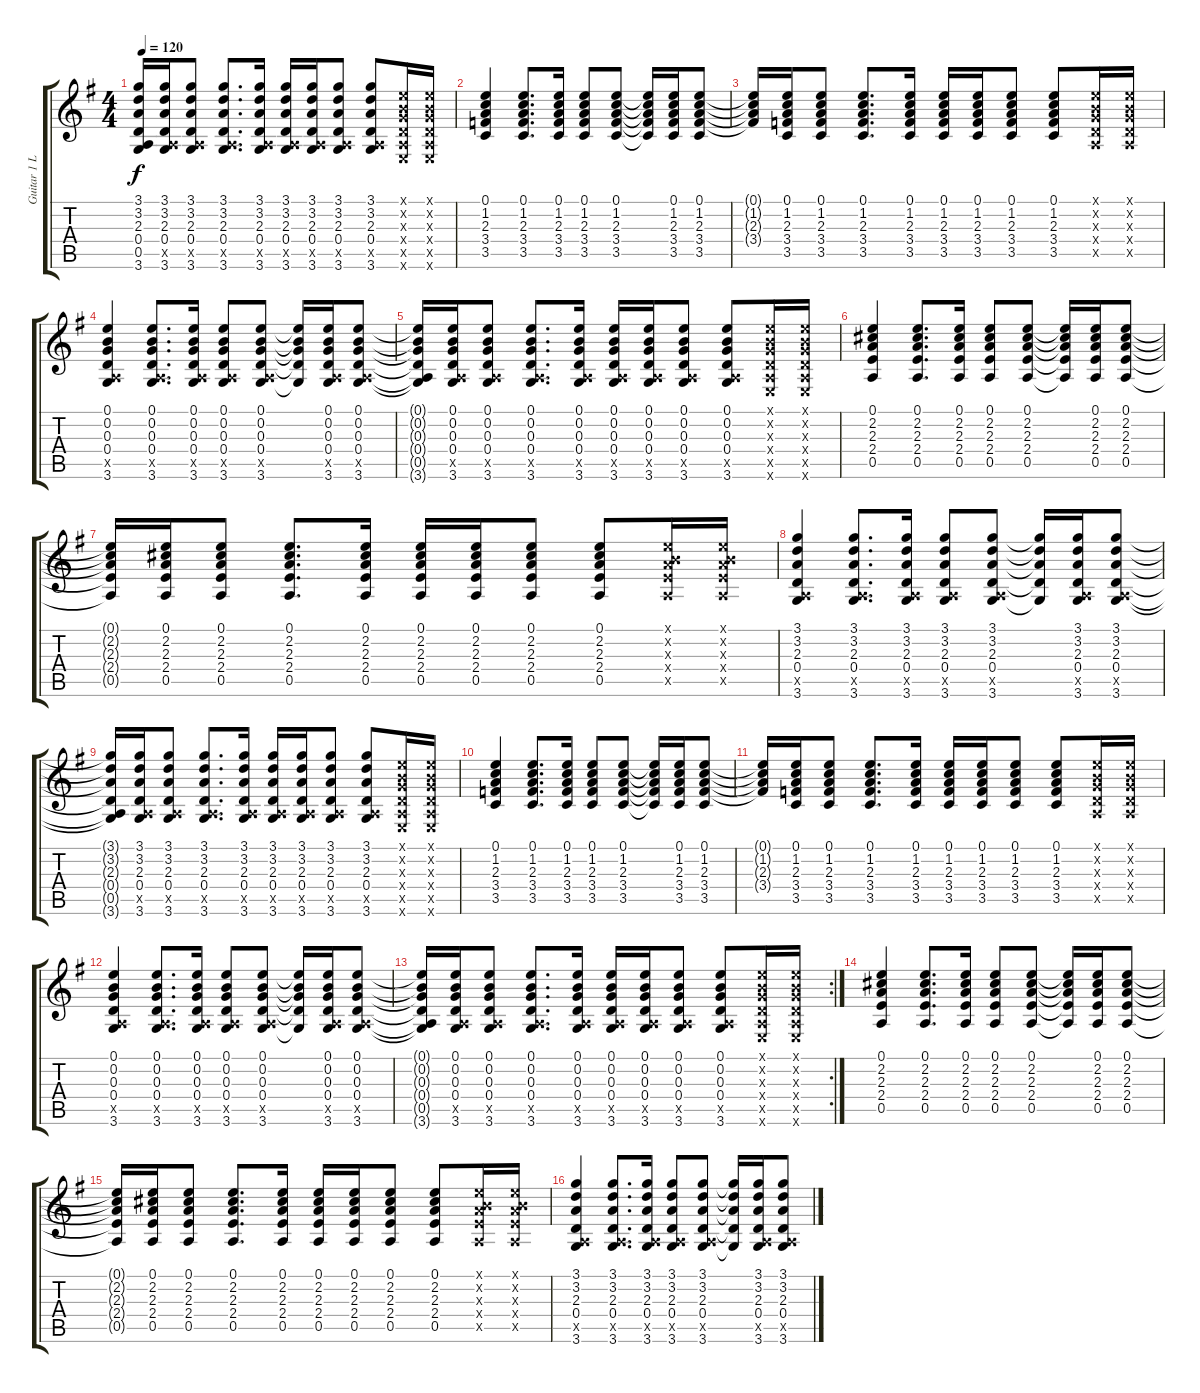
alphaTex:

\track ("Guitar 1 L" "Guitar 1 L") {instrument acousticguitarsteel}
\staff {score tabs}
\tuning (E4 B3 G3 D3 A2 E2) {hide}
\ts (4 4)
\tempo 120
\clef g2
\ks g
(3.1{t} 3.2{t} 2.3{t} 0.4{t} 0.5{t} 3.6{t}).16{dy f} (3.1 3.2 2.3 0.4 0.5{x} 3.6).16 (3.1 3.2 2.3 0.4 0.5{x} 3.6).8 (3.1 3.2 2.3 0.4 0.5{x} 3.6).8{d} (3.1 3.2 2.3 0.4 0.5{x} 3.6).16 (3.1 3.2 2.3 0.4 0.5{x} 3.6).16 (3.1 3.2 2.3 0.4 0.5{x} 3.6).16 (3.1 3.2 2.3 0.4 0.5{x} 3.6).8 (3.1 3.2 2.3 0.4 0.5{x} 3.6).8 (0.1{x} 0.2{x} 0.3{x} 0.4{x} 0.5{x} 0.6{x}).16 (0.1{x} 0.2{x} 0.3{x} 0.4{x} 0.5{x} 0.6{x}).16 |
(0.1 1.2 2.3 3.4 3.5).4 (0.1 1.2 2.3 3.4 3.5).8{d} (0.1 1.2 2.3 3.4 3.5).16 (0.1 1.2 2.3 3.4 3.5).8 (0.1 1.2 2.3 3.4 3.5).8 (0.1{t} 1.2{t} 2.3{t} 3.4{t} 3.5{t}).16 (0.1 1.2 2.3 3.4 3.5).16 (0.1 1.2 2.3 3.4 3.5).8 |
(0.1{t} 1.2{t} 2.3{t} 3.4{t}).16 (0.1 1.2 2.3 3.4 3.5).16 (0.1 1.2 2.3 3.4 3.5).8 (0.1 1.2 2.3 3.4 3.5).8{d} (0.1 1.2 2.3 3.4 3.5).16 (0.1 1.2 2.3 3.4 3.5).16 (0.1 1.2 2.3 3.4 3.5).16 (0.1 1.2 2.3 3.4 3.5).8 (0.1 1.2 2.3 3.4 3.5).8 (0.1{x} 0.2{x} 0.3{x} 0.4{x} 0.5{x}).16 (0.1{x} 0.2{x} 0.3{x} 0.4{x} 0.5{x}).16 |
(0.1 0.2 0.3 0.4 0.5{x} 3.6).4 (0.1 0.2 0.3 0.4 0.5{x} 3.6).8{d} (0.1 0.2 0.3 0.4 0.5{x} 3.6).16 (0.1 0.2 0.3 0.4 0.5{x} 3.6).8 (0.1 0.2 0.3 0.4 0.5{x} 3.6).8 (0.1{t} 0.2{t} 0.3{t} 0.4{t} 3.6{t}).16 (0.1 0.2 0.3 0.4 0.5{x} 3.6).16 (0.1 0.2 0.3 0.4 0.5{x} 3.6).8 |
(0.1{t} 0.2{t} 0.3{t} 0.4{t} 0.5{t} 3.6{t}).16 (0.1 0.2 0.3 0.4 0.5{x} 3.6).16 (0.1 0.2 0.3 0.4 0.5{x} 3.6).8 (0.1 0.2 0.3 0.4 0.5{x} 3.6).8{d} (0.1 0.2 0.3 0.4 0.5{x} 3.6).16 (0.1 0.2 0.3 0.4 0.5{x} 3.6).16 (0.1 0.2 0.3 0.4 0.5{x} 3.6).16 (0.1 0.2 0.3 0.4 0.5{x} 3.6).8 (0.1 0.2 0.3 0.4 0.5{x} 3.6).8 (0.1{x} 0.2{x} 0.3{x} 0.4{x} 0.5{x} 0.6{x}).16 (0.1{x} 0.2{x} 0.3{x} 0.4{x} 0.5{x} 0.6{x}).16 |
(0.1 2.2 2.3 2.4 0.5).4 (0.1 2.2 2.3 2.4 0.5).8{d} (0.1 2.2 2.3 2.4 0.5).16 (0.1 2.2 2.3 2.4 0.5).8 (0.1 2.2 2.3 2.4 0.5).8 (0.1{t} 2.2{t} 2.3{t} 2.4{t} 0.5{t}).16 (0.1 2.2 2.3 2.4 0.5).16 (0.1 2.2 2.3 2.4 0.5).8 |
(0.1{t} 2.2{t} 2.3{t} 2.4{t} 0.5{t}).16 (0.1 2.2 2.3 2.4 0.5).16 (0.1 2.2 2.3 2.4 0.5).8 (0.1 2.2 2.3 2.4 0.5).8{d} (0.1 2.2 2.3 2.4 0.5).16 (0.1 2.2 2.3 2.4 0.5).16 (0.1 2.2 2.3 2.4 0.5).16 (0.1 2.2 2.3 2.4 0.5).8 (0.1 2.2 2.3 2.4 0.5).8 (0.1{x} 0.2{x} 2.3{x} 2.4{x} 0.5{x}).16 (0.1{x} 0.2{x} 2.3{x} 2.4{x} 0.5{x}).16 |
(3.1 3.2 2.3 0.4 0.5{x} 3.6).4 (3.1 3.2 2.3 0.4 0.5{x} 3.6).8{d} (3.1 3.2 2.3 0.4 0.5{x} 3.6).16 (3.1 3.2 2.3 0.4 0.5{x} 3.6).8 (3.1 3.2 2.3 0.4 0.5{x} 3.6).8 (3.1{t} 3.2{t} 2.3{t} 0.4{t} 3.6{t}).16 (3.1 3.2 2.3 0.4 0.5{x} 3.6).16 (3.1 3.2 2.3 0.4 0.5{x} 3.6).8 |
(3.1{t} 3.2{t} 2.3{t} 0.4{t} 0.5{t} 3.6{t}).16 (3.1 3.2 2.3 0.4 0.5{x} 3.6).16 (3.1 3.2 2.3 0.4 0.5{x} 3.6).8 (3.1 3.2 2.3 0.4 0.5{x} 3.6).8{d} (3.1 3.2 2.3 0.4 0.5{x} 3.6).16 (3.1 3.2 2.3 0.4 0.5{x} 3.6).16 (3.1 3.2 2.3 0.4 0.5{x} 3.6).16 (3.1 3.2 2.3 0.4 0.5{x} 3.6).8 (3.1 3.2 2.3 0.4 0.5{x} 3.6).8 (0.1{x} 0.2{x} 0.3{x} 0.4{x} 0.5{x} 0.6{x}).16 (0.1{x} 0.2{x} 0.3{x} 0.4{x} 0.5{x} 0.6{x}).16 |
(0.1 1.2 2.3 3.4 3.5).4 (0.1 1.2 2.3 3.4 3.5).8{d} (0.1 1.2 2.3 3.4 3.5).16 (0.1 1.2 2.3 3.4 3.5).8 (0.1 1.2 2.3 3.4 3.5).8 (0.1{t} 1.2{t} 2.3{t} 3.4{t} 3.5{t}).16 (0.1 1.2 2.3 3.4 3.5).16 (0.1 1.2 2.3 3.4 3.5).8 |
(0.1{t} 1.2{t} 2.3{t} 3.4{t}).16 (0.1 1.2 2.3 3.4 3.5).16 (0.1 1.2 2.3 3.4 3.5).8 (0.1 1.2 2.3 3.4 3.5).8{d} (0.1 1.2 2.3 3.4 3.5).16 (0.1 1.2 2.3 3.4 3.5).16 (0.1 1.2 2.3 3.4 3.5).16 (0.1 1.2 2.3 3.4 3.5).8 (0.1 1.2 2.3 3.4 3.5).8 (0.1{x} 0.2{x} 0.3{x} 0.4{x} 0.5{x}).16 (0.1{x} 0.2{x} 0.3{x} 0.4{x} 0.5{x}).16 |
(0.1 0.2 0.3 0.4 0.5{x} 3.6).4 (0.1 0.2 0.3 0.4 0.5{x} 3.6).8{d} (0.1 0.2 0.3 0.4 0.5{x} 3.6).16 (0.1 0.2 0.3 0.4 0.5{x} 3.6).8 (0.1 0.2 0.3 0.4 0.5{x} 3.6).8 (0.1{t} 0.2{t} 0.3{t} 0.4{t} 3.6{t}).16 (0.1 0.2 0.3 0.4 0.5{x} 3.6).16 (0.1 0.2 0.3 0.4 0.5{x} 3.6).8 |
\rc 2
(0.1{t} 0.2{t} 0.3{t} 0.4{t} 0.5{t} 3.6{t}).16 (0.1 0.2 0.3 0.4 0.5{x} 3.6).16 (0.1 0.2 0.3 0.4 0.5{x} 3.6).8 (0.1 0.2 0.3 0.4 0.5{x} 3.6).8{d} (0.1 0.2 0.3 0.4 0.5{x} 3.6).16 (0.1 0.2 0.3 0.4 0.5{x} 3.6).16 (0.1 0.2 0.3 0.4 0.5{x} 3.6).16 (0.1 0.2 0.3 0.4 0.5{x} 3.6).8 (0.1 0.2 0.3 0.4 0.5{x} 3.6).8 (0.1{x} 0.2{x} 0.3{x} 0.4{x} 0.5{x} 0.6{x}).16 (0.1{x} 0.2{x} 0.3{x} 0.4{x} 0.5{x} 0.6{x}).16 |
(0.1 2.2 2.3 2.4 0.5).4 (0.1 2.2 2.3 2.4 0.5).8{d} (0.1 2.2 2.3 2.4 0.5).16 (0.1 2.2 2.3 2.4 0.5).8 (0.1 2.2 2.3 2.4 0.5).8 (0.1{t} 2.2{t} 2.3{t} 2.4{t} 0.5{t}).16 (0.1 2.2 2.3 2.4 0.5).16 (0.1 2.2 2.3 2.4 0.5).8 |
(0.1{t} 2.2{t} 2.3{t} 2.4{t} 0.5{t}).16 (0.1 2.2 2.3 2.4 0.5).16 (0.1 2.2 2.3 2.4 0.5).8 (0.1 2.2 2.3 2.4 0.5).8{d} (0.1 2.2 2.3 2.4 0.5).16 (0.1 2.2 2.3 2.4 0.5).16 (0.1 2.2 2.3 2.4 0.5).16 (0.1 2.2 2.3 2.4 0.5).8 (0.1 2.2 2.3 2.4 0.5).8 (0.1{x} 0.2{x} 2.3{x} 2.4{x} 0.5{x}).16 (0.1{x} 0.2{x} 2.3{x} 2.4{x} 0.5{x}).16 |
(3.1 3.2 2.3 0.4 0.5{x} 3.6).4 (3.1 3.2 2.3 0.4 0.5{x} 3.6).8{d} (3.1 3.2 2.3 0.4 0.5{x} 3.6).16 (3.1 3.2 2.3 0.4 0.5{x} 3.6).8 (3.1 3.2 2.3 0.4 0.5{x} 3.6).8 (3.1{t} 3.2{t} 2.3{t} 0.4{t} 3.6{t}).16 (3.1 3.2 2.3 0.4 0.5{x} 3.6).16 (3.1 3.2 2.3 0.4 0.5{x} 3.6).8
